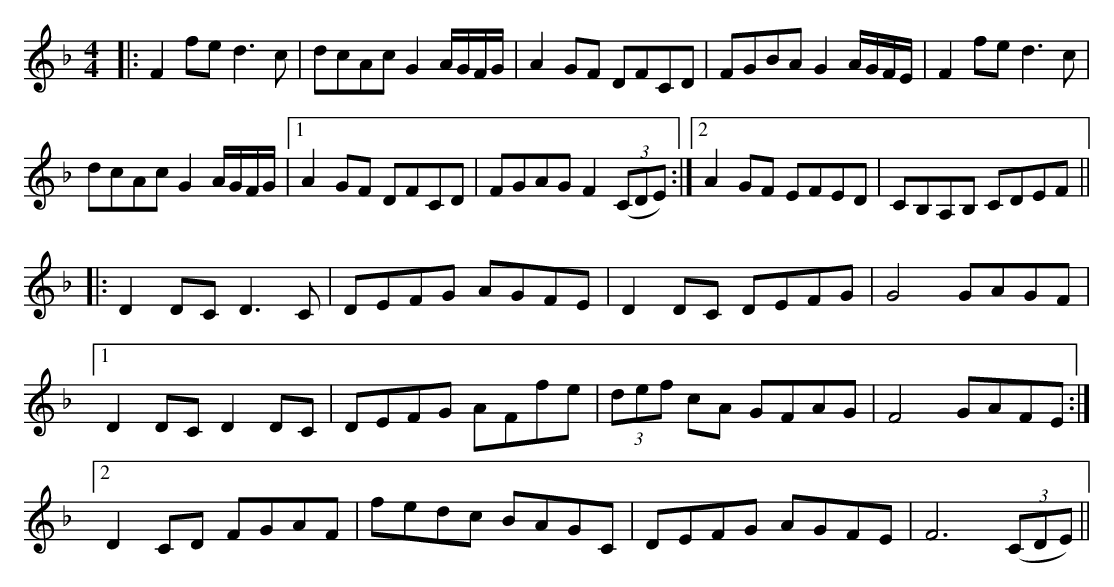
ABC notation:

X:1
M:4/4
K:F
|:F2 fed3 c|dcAcG2A/G/F/G/|A2 GF DFCD|FGBAG2 A/G/F/E/|F2 fed3 c|
dcAcG2 A/G/F/G/|1 A2 GF DFCD|FGAG F2((3CDE):|2 A2 GF EFED|CB,A,B, CDEF||
|:D2 DCD3 C|DEFG AGFE|D2 DC DEFG|G4 GAGF|
[1D2 DCD2 DC|DEFG AFfe|(3def cA GFAG| F4 GAFE:|
[2D2 CD FGAF|fedc BAGC|DEFG AGFE|F6 ((3CDE)||
